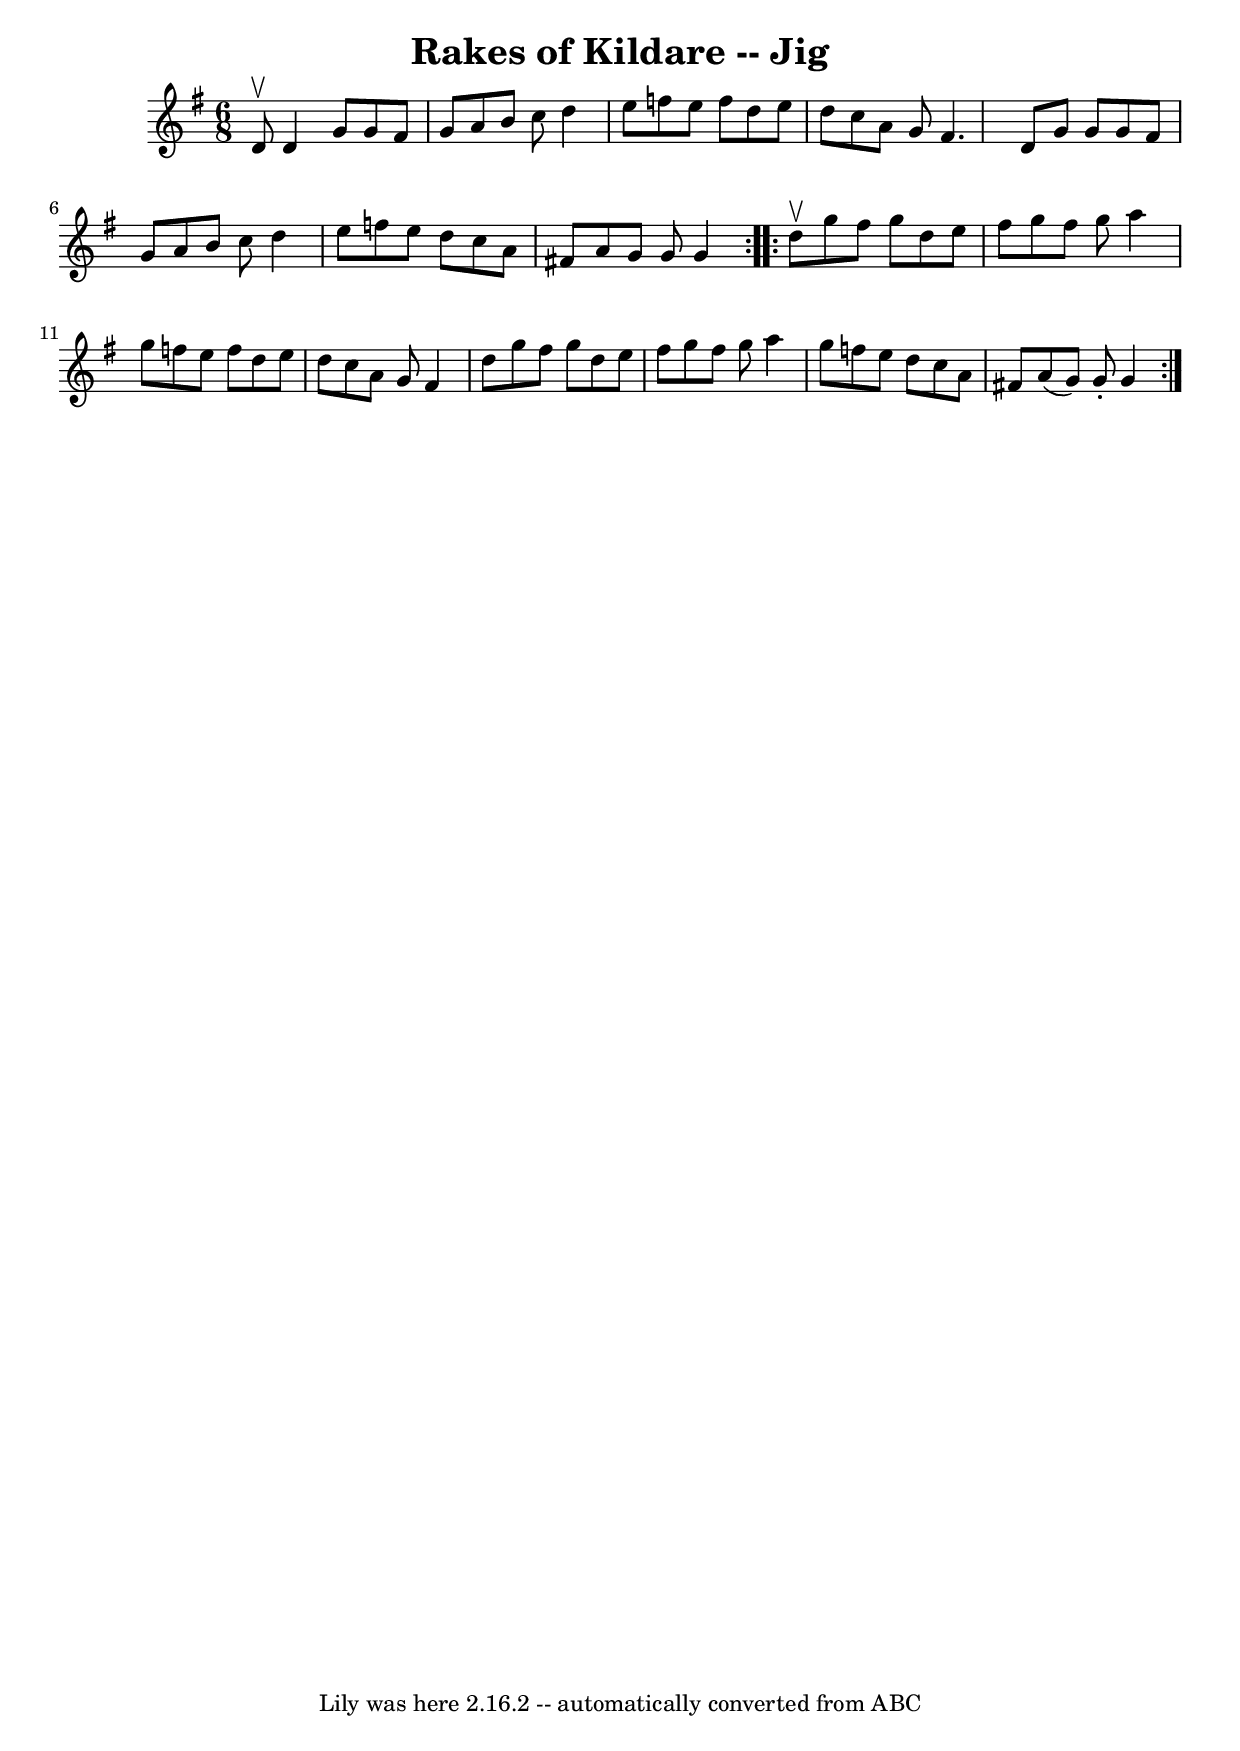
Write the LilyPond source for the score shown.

\version "2.16.2"
\include "Mammoth.ily"
\header {
	%% book = "Ryan's Mammoth Collection"
	crossRefNumber = "1"
	footnotes = "\\\\89 462"
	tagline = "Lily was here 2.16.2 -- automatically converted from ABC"
	title = "Rakes of Kildare -- Jig"
}
voicedefault =  {


\repeat volta 2 {
\time 6/8 
\key g \major d'8^\upbow |
 d'4 g'8 g'8 fis'8   
 g'8    |
 a'8 b'8 c''8 d''4 e''8    |
 f''8    
e''8 f''8 d''8 e''8 d''8    |
 c''8 a'8 g'8 fis'4. 
   |
 d'8 g'8 g'8 g'8 fis'8 g'8    |
 a'8    
b'8 c''8 d''4 e''8    |
 f''8 e''8 d''8 c''8 a'8   
 fis'!8    |
 a'8 g'8 g'8 g'4  }     \repeat volta 2 { d''8 
^\upbow |
 g''8 fis''8 g''8 d''8 e''8 fis''8    
|
 g''8 fis''8 g''8 a''4 g''8    |
 f''8 e''8    
f''8 d''8 e''8 d''8    |
 c''8 a'8 g'8 fis'4 d''8  
  |
 g''8 fis''8 g''8 d''8 e''8 fis''8    |
   
g''8 fis''8 g''8 a''4 g''8    |
 f''8 e''8 d''8    
c''8 a'8 fis'!8    |
 a'8 (g'8) g'8 -. g'4  }   
}

\score{
    <<

	\context Staff="default"
	{
	    \voicedefault 
	}

    >>
	\layout {
	}
	\midi {}
}
